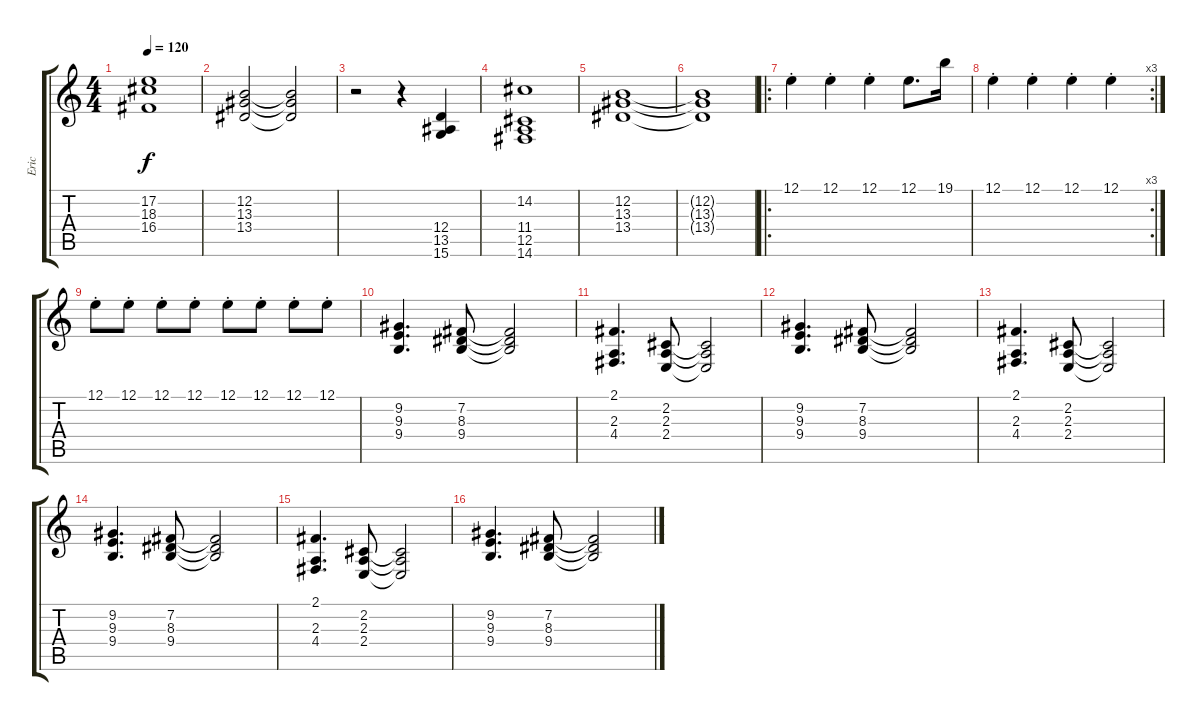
\track ("Eric" "Eric") {instrument electricpiano1}
\staff {score tabs}
\tuning (E4 B3 G3 D3 A2 E2) {hide}
\ts (4 4)
\tempo 120
\clef g2
\ks c
(17.2 18.3 16.4).1{dy f} |
(12.2 13.3 13.4).2 (12.2{t} 13.3{t} 13.4{t}).2 |
r.2 r.4 (12.4 13.5 15.6).4 |
(14.2 11.4 12.5 14.6).1 |
(12.2 13.3 13.4).1 |
(12.2{t} 13.3{t} 13.4{t}).1 |
\ro
12.1{st}.4{instrument tremolostrings} 12.1{st}.4 12.1{st}.4 12.1.8{d} 19.1.16 |
\rc 3
12.1{st}.4 12.1{st}.4 12.1{st}.4 12.1{st}.4 |
12.1{st}.8 12.1{st}.8 12.1{st}.8 12.1{st}.8 12.1{st}.8 12.1{st}.8 12.1{st}.8 12.1{st}.8 |
(9.2 9.3 9.4).4{d instrument electricpiano1} (7.2 8.3 9.4).8 (7.2{t} 8.3{t} 9.4{t}).2 |
(2.1 2.3 4.4).4{d} (2.2 2.3 2.4).8 (2.2{t} 2.3{t} 2.4{t}).2 |
(9.2 9.3 9.4).4{d} (7.2 8.3 9.4).8 (7.2{t} 8.3{t} 9.4{t}).2 |
(2.1 2.3 4.4).4{d} (2.2 2.3 2.4).8 (2.2{t} 2.3{t} 2.4{t}).2 |
(9.2 9.3 9.4).4{d} (7.2 8.3 9.4).8 (7.2{t} 8.3{t} 9.4{t}).2 |
(2.1 2.3 4.4).4{d} (2.2 2.3 2.4).8 (2.2{t} 2.3{t} 2.4{t}).2 |
(9.2 9.3 9.4).4{d} (7.2 8.3 9.4).8 (7.2{t} 8.3{t} 9.4{t}).2
